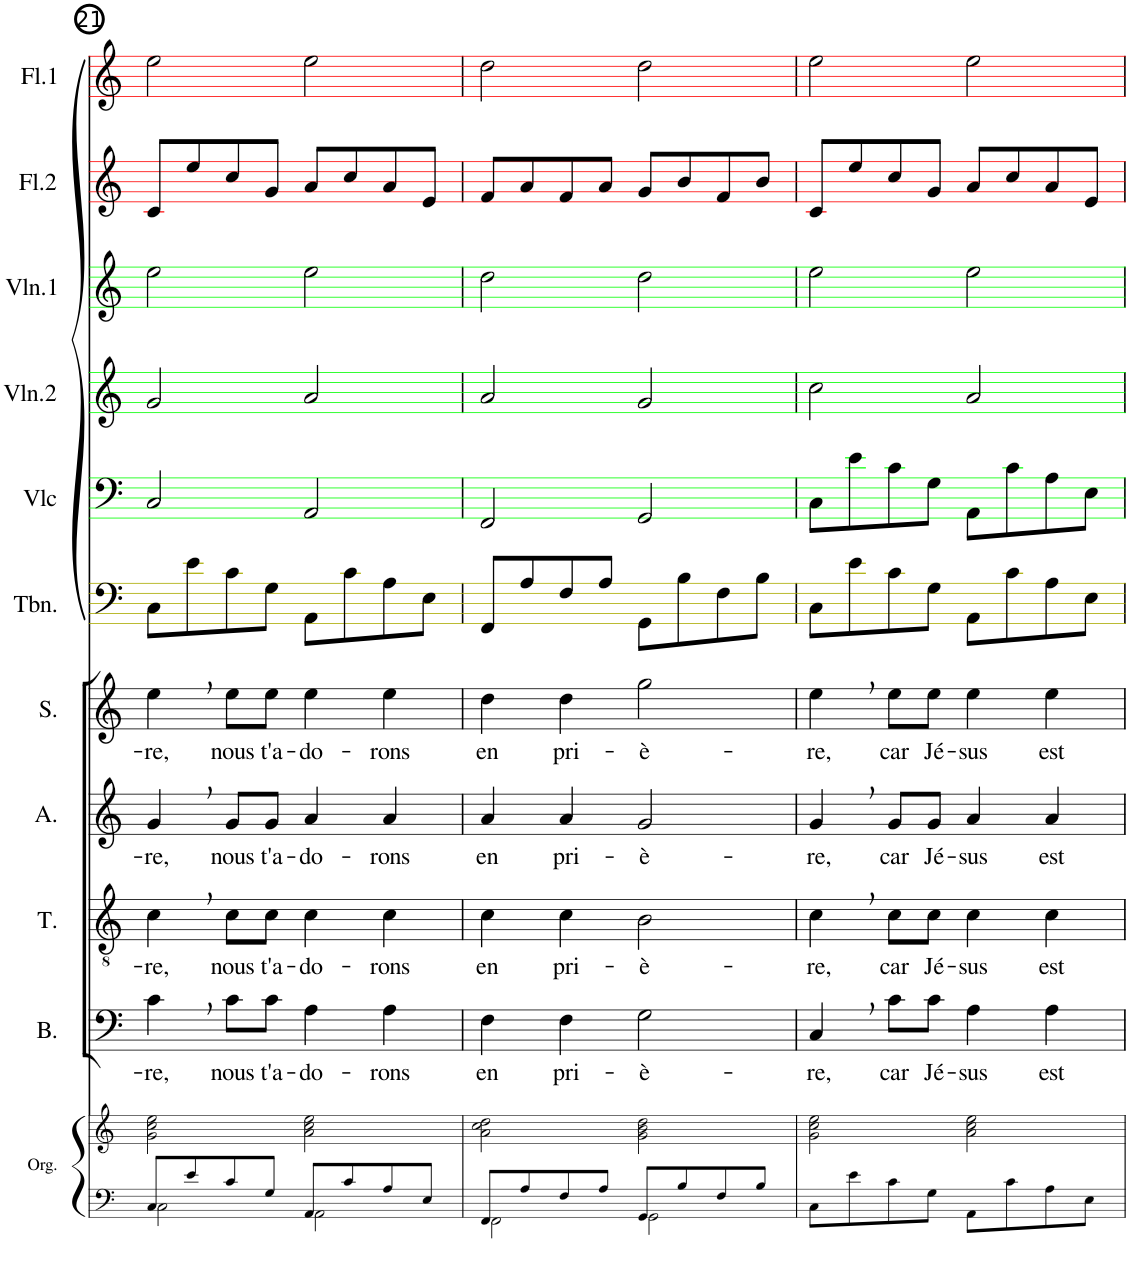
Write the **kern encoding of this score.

**kern	**kern	**kern	**text	**kern	**text	**kern	**text	**kern	**text	**kern	**kern	**kern	**kern	**kern	**kern
*part11	*part11	*part10	*part10	*part9	*part9	*part8	*part8	*part7	*part7	*part6	*part5	*part4	*part3	*part2	*part1
*staff12	*staff11	*staff10	*staff10	*staff9	*staff9	*staff8	*staff8	*staff7	*staff7	*staff6	*staff5	*staff4	*staff3	*staff2	*staff1
*I"Orgue	*	*I"Bass	*	*I"Ténor	*	*I"Alto	*	*I"Soprano	*	*I"Trombone	*I"Violoncelle	*I"Violon 2	*I"Violon 1	*I"Flûte 2	*I"Flûte 1
*I'Org.	*	*I'B.	*	*I'T.	*	*I'A.	*	*I'S.	*	*I'Tbn.	*I'Vlc	*I'Vln.2	*I'Vln.1	*I'Fl.2	*I'Fl.1
!!LO:PB:g=z
*clefF4	*clefG2	*clefF4	*	*clefGv2	*	*clefG2	*	*clefG2	*	*clefF4	*clefF4	*clefG2	*clefG2	*clefG2	*clefG2
*k[]	*k[]	*k[]	*	*k[]	*	*k[]	*	*k[]	*	*k[]	*k[]	*k[]	*k[]	*k[]	*k[]
*M4/4	*M4/4	*M4/4	*	*M4/4	*	*M4/4	*	*M4/4	*	*M4/4	*M4/4	*M4/4	*M4/4	*M4/4	*M4/4
*met(c)	*met(c)	*met(c)	*	*met(c)	*	*met(c)	*	*met(c)	*	*met(c)	*met(c)	*met(c)	*met(c)	*met(c)	*met(c)
=21	=21	=21	=21	=21	=21	=21	=21	=21	=21	=21	=21	=21	=21	=21	=21
*^	*	*	*	*	*	*	*	*	*	*	*	*	*	*	*
!	!	!	!	!LO:LY:b	!	!LO:LY:b	!	!LO:LY:b	!	!LO:LY:b	!	!	!	!	!	!
8C/L	2C\	2g\ 2cc\ 2ee\	4c,\	-re,	4c,\	-re,	4g,/	-re,	4ee,\	-re,	8C\L	2C/	2g/	2ee\	8c/L	2ee\
8e/	.	.	.	.	.	.	.	.	.	.	8e\	.	.	.	8ee/	.
!	!	!	!	!LO:LY:b	!	!LO:LY:b	!	!LO:LY:b	!	!LO:LY:b	!	!	!	!	!	!
8c/	.	.	8c\L	nous	8c\L	nous	8g/L	nous	8ee\L	nous	8c\	.	.	.	8cc/	.
!	!	!	!	!LO:LY:b	!	!LO:LY:b	!	!LO:LY:b	!	!LO:LY:b	!	!	!	!	!	!
8G/J	.	.	8c\J	t'a-	8c\J	t'a-	8g/J	t'a-	8ee\J	t'a-	8G\J	.	.	.	8g/J	.
!	!	!	!	!LO:LY:b	!	!LO:LY:b	!	!LO:LY:b	!	!LO:LY:b	!	!	!	!	!	!
8AA/L	2AA\	2a\ 2cc\ 2ee\	4A\	-do-	4c\	-do-	4a/	-do-	4ee\	-do-	8AA\L	2AA/	2a/	2ee\	8a/L	2ee\
8c/	.	.	.	.	.	.	.	.	.	.	8c\	.	.	.	8cc/	.
!	!	!	!	!LO:LY:b	!	!LO:LY:b	!	!LO:LY:b	!	!LO:LY:b	!	!	!	!	!	!
8A/	.	.	4A\	-rons	4c\	-rons	4a/	-rons	4ee\	-rons	8A\	.	.	.	8a/	.
8E/J	.	.	.	.	.	.	.	.	.	.	8E\J	.	.	.	8e/J	.
=22	=22	=22	=22	=22	=22	=22	=22	=22	=22	=22	=22	=22	=22	=22	=22	=22
!	!	!	!	!LO:LY:b	!	!LO:LY:b	!	!LO:LY:b	!	!LO:LY:b	!	!	!	!	!	!
8FF/L	2FF\	2a\ 2cc\ 2dd\	4F\	en	4c\	en	4a/	en	4dd\	en	8FF/L	2FF/	2a/	2dd\	8f/L	2dd\
8A/	.	.	.	.	.	.	.	.	.	.	8A/	.	.	.	8a/	.
!	!	!	!	!LO:LY:b	!	!LO:LY:b	!	!LO:LY:b	!	!LO:LY:b	!	!	!	!	!	!
8F/	.	.	4F\	pri-	4c\	pri-	4a/	pri-	4dd\	pri-	8F/	.	.	.	8f/	.
8A/J	.	.	.	.	.	.	.	.	.	.	8A/J	.	.	.	8a/J	.
!	!	!	!	!LO:LY:b	!	!LO:LY:b	!	!LO:LY:b	!	!LO:LY:b	!	!	!	!	!	!
8GG/L	2GG\	2g\ 2b\ 2dd\	2G\	-è-	2B\	-è-	2g/	-è-	2gg\	-è-	8GG\L	2GG/	2g/	2dd\	8g/L	2dd\
8B/	.	.	.	.	.	.	.	.	.	.	8B\	.	.	.	8b/	.
8F/	.	.	.	.	.	.	.	.	.	.	8F\	.	.	.	8f/	.
8B/J	.	.	.	.	.	.	.	.	.	.	8B\J	.	.	.	8b/J	.
*v	*v	*	*	*	*	*	*	*	*	*	*	*	*	*	*	*
=23	=23	=23	=23	=23	=23	=23	=23	=23	=23	=23	=23	=23	=23	=23	=23
!	!	!	!LO:LY:b	!	!LO:LY:b	!	!LO:LY:b	!	!LO:LY:b	!	!	!	!	!	!
8C\L	2g\ 2cc\ 2ee\	4C,/	-re,	4c,\	-re,	4g,/	-re,	4ee,\	-re,	8C\L	8C\L	2cc\	2ee\	8c/L	2ee\
8e\	.	.	.	.	.	.	.	.	.	8e\	8e\	.	.	8ee/	.
!	!	!	!LO:LY:b	!	!LO:LY:b	!	!LO:LY:b	!	!LO:LY:b	!	!	!	!	!	!
8c\	.	8c\L	car	8c\L	car	8g/L	car	8ee\L	car	8c\	8c\	.	.	8cc/	.
!	!	!	!LO:LY:b	!	!LO:LY:b	!	!LO:LY:b	!	!LO:LY:b	!	!	!	!	!	!
8G\J	.	8c\J	Jé-	8c\J	Jé-	8g/J	Jé-	8ee\J	Jé-	8G\J	8G\J	.	.	8g/J	.
!	!	!	!LO:LY:b	!	!LO:LY:b	!	!LO:LY:b	!	!LO:LY:b	!	!	!	!	!	!
8AA\L	2a\ 2cc\ 2ee\	4A\	-sus	4c\	-sus	4a/	-sus	4ee\	-sus	8AA\L	8AA\L	2a/	2ee\	8a/L	2ee\
8c\	.	.	.	.	.	.	.	.	.	8c\	8c\	.	.	8cc/	.
!	!	!	!LO:LY:b	!	!LO:LY:b	!	!LO:LY:b	!	!LO:LY:b	!	!	!	!	!	!
8A\	.	4A\	est	4c\	est	4a/	est	4ee\	est	8A\	8A\	.	.	8a/	.
8E\J	.	.	.	.	.	.	.	.	.	8E\J	8E\J	.	.	8e/J	.
=	=	=	=	=	=	=	=	=	=	=	=	=	=	=	=
*-	*-	*-	*-	*-	*-	*-	*-	*-	*-	*-	*-	*-	*-	*-	*-
